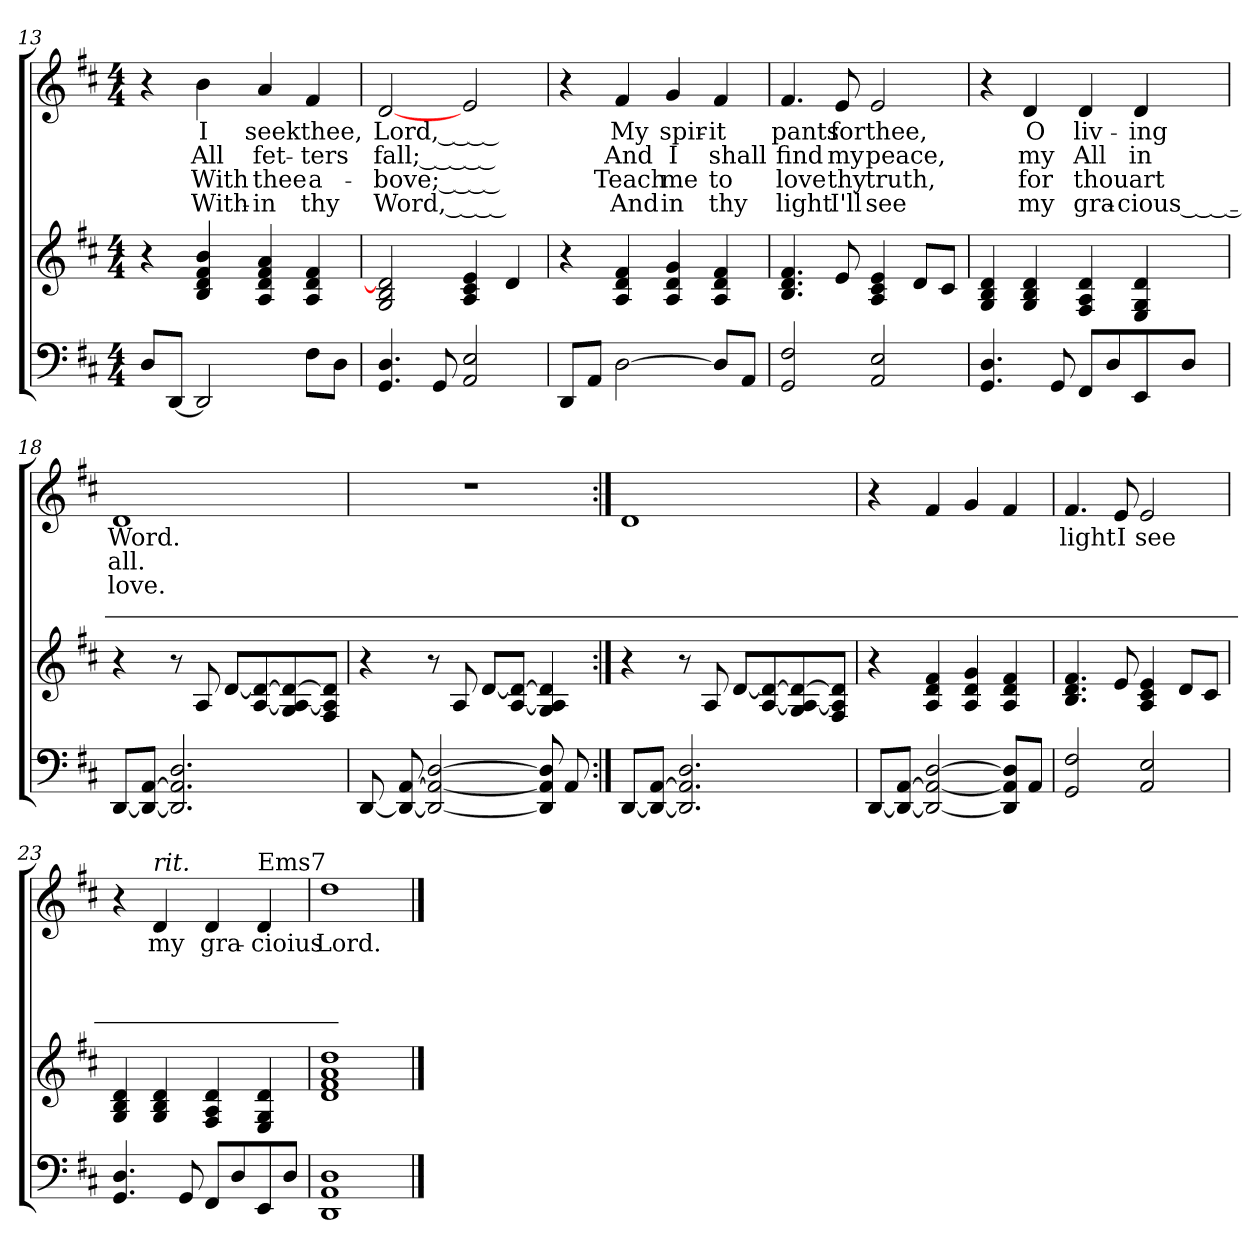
**kern	**kern	**kern	**text	**text	**text	**text
*part2	*part2	*part1	*part1	*part1	*part1	*part1
*staff3	*staff2	*staff1	*staff1	*staff1	*staff1	*staff1
!!LO:PB:g=z
*clefF4	*clefG2	*clefG2	*	*	*	*
*k[f#c#]	*k[f#c#]	*k[f#c#]	*	*	*	*
*	*	*D:	*	*	*	*
*M4/4	*M4/4	*M4/4	*	*	*	*
=13	=13	=13	=13	=13	=13	=13
8DL	4r	4r	.	.	.	.
[8DDJ	.	.	.	.	.	.
2DD]	4B 4d 4f# 4b	4b	I	All	With	With-
.	4A 4d 4f# 4a	4a	seek	fet-	thee	in
8F#L	4A 4d 4f#	4f#	thee,	ters	a-	thy
8DJ	.	.	.	.	.	.
=14	=14	=14	=14	=14	=14	=14
4.GG 4.D	2G 2B 2d]	[2d	Lord,_____	fall;______	bove;_____	Word,_____
8GG	.	.	.	.	.	.
2AA 2E	4A 4c# 4e	2e	.	.	.	.
.	4d	.	.	.	.	.
=15	=15	=15	=15	=15	=15	=15
8DDL	4r	4r	.	.	.	.
8AAJ	.	.	.	.	.	.
[2D	4A 4d 4f#	4f#	My	And	Teach	And
.	4A 4d 4g	4g	spir-	I	me	in
8DL]	4A 4d 4f#	4f#	it	shall	to	thy
8AAJ	.	.	.	.	.	.
=16	=16	=16	=16	=16	=16	=16
2GG 2F#	4.B 4.d 4.f#	4.f#	pants	find	love	light
.	8e	8e	for	my	thy	I'll
2AA 2E	4A 4c# 4e	2e	thee,	peace,	truth,	see
.	8dL	.	.	.	.	.
.	8c#J	.	.	.	.	.
!!LO:LB:g=z
=17	=17	=17	=17	=17	=17	=17
4.GG 4.D	4G 4B 4d	4r	.	.	.	.
.	4G 4B 4d	4d	O	my	for	my
8GG	.	.	.	.	.	.
8FF#L	4F# 4A 4d	4d	liv-	All	thou	gra-
8D	.	.	.	.	.	.
8EE	4E 4G 4d	4d	ing	in	art	cious_____
8DJ	.	.	.	.	.	.
=18	=18	=18	=18	=18	=18	=18
[8DDL	4r	1d	Word.	all.	love.	.
8DD_ [8AAJ	.	.	.	.	.	.
2.DD] 2.AA] 2.D	8r	.	.	.	.	.
.	8A	.	.	.	.	.
.	[8dL	.	.	.	.	.
.	[8A 8d_	.	.	.	.	.
.	8G 8A_ 8d_	.	.	.	.	.
.	8F# 8A] 8d]J	.	.	.	.	.
=19	=19	=19	=19	=19	=19	=19
[8DD	4r	1r	.	.	.	.
8DD_ [8AA	.	.	.	.	.	.
2DD_ 2AA_ [2D	8r	.	.	.	.	.
.	8A	.	.	.	.	.
.	[8dL	.	.	.	.	.
.	[8A 8d_J	.	.	.	.	.
8DD] 8AA] 8D]	4G 4A] 4d]	.	.	.	.	.
8AA	.	.	.	.	.	.
!!LO:LB:g=z
=20:|!	=20:|!	=20:|!	=20:|!	=20:|!	=20:|!	=20:|!
[8DDL	4r	1d	.	.	.	.
8DD_ [8AAJ	.	.	.	.	.	.
2.DD] 2.AA] 2.D	8r	.	.	.	.	.
.	8A	.	.	.	.	.
.	[8dL	.	.	.	.	.
.	[8A 8d_	.	.	.	.	.
.	8G 8A_ 8d_	.	.	.	.	.
.	8F# 8A] 8d]J	.	.	.	.	.
=21	=21	=21	=21	=21	=21	=21
[8DDL	4r	4r	.	.	.	.
8DD_ [8AAJ	.	.	.	.	.	.
2DD_ 2AA_ [2D	4A 4d 4f#	4f#	.	.	.	.
.	4A 4d 4g	4g	.	.	.	.
8DD] 8AA] 8D]L	4A 4d 4f#	4f#	.	.	.	.
8AAJ	.	.	.	.	.	.
=22	=22	=22	=22	=22	=22	=22
2GG 2F#	4.B 4.d 4.f#	4.f#	light	.	.	.
.	8e	8e	I	.	.	.
2AA 2E	4A 4c# 4e	2e	see	.	.	.
.	8dL	.	.	.	.	.
.	8c#J	.	.	.	.	.
=23	=23	=23	=23	=23	=23	=23
4.GG 4.D	4G 4B 4d	4r	.	.	.	.
!	!	!LO:TX:a:i:t=rit.	!	!	!	!
.	4G 4B 4d	4d	my	.	.	.
8GG	.	.	.	.	.	.
8FF#L	4F# 4A 4d	4d	gra-	.	.	.
8D	.	.	.	.	.	.
!	!	!LO:TX:a:t=Ems7	!	!	!	!
8EE	4E 4G 4d	4d	cioius	.	.	.
8DJ	.	.	.	.	.	.
=24	=24	=24	=24	=24	=24	=24
1DD 1AA 1D	1d 1f# 1a 1dd	1dd	Lord.	.	.	.
==	==	==	==	==	==	==
*-	*-	*-	*-	*-	*-	*-
